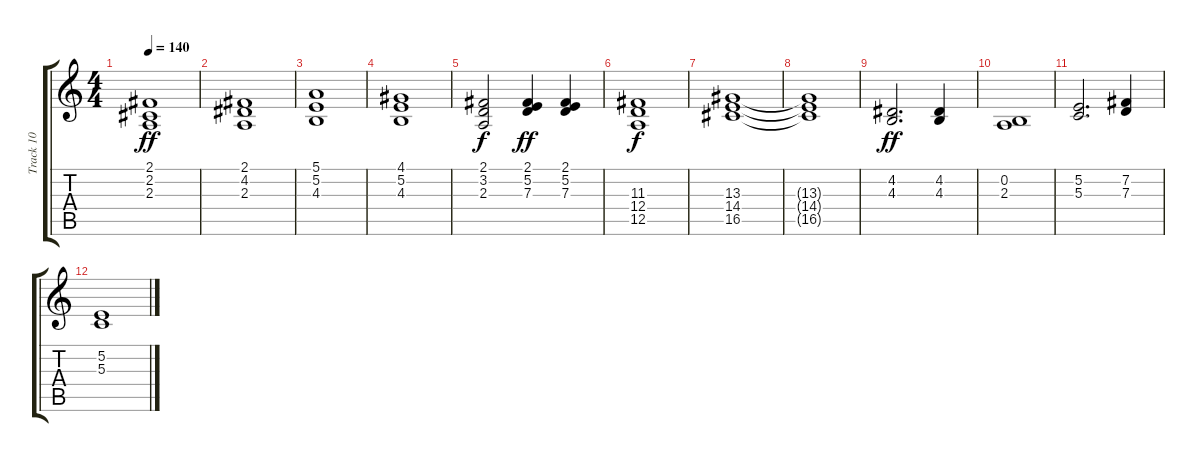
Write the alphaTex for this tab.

\track ("Track 10" "Track 10") {instrument trumpet}
\staff {score tabs}
\tuning (E4 B3 G3 D3 A2 E2) {hide}
\ts (4 4)
\tempo 140
\clef g2
\ks c
(2.1 2.2 2.3).1{dy ff} |
(2.1 4.2 2.3).1 |
(5.1 5.2 4.3).1 |
(4.1 5.2 4.3).1 |
(2.1 3.2 2.3).2{dy f} (2.1 5.2 7.3).4{dy ff} (2.1 5.2 7.3).4 |
(11.3 12.4 12.5).1{dy f} |
(13.3 14.4 16.5).1 |
(13.3{t} 14.4{t} 16.5{t}).1 |
(4.2 4.3).2{d dy ff} (4.2 4.3).4 |
(0.2 2.3).1 |
(5.2 5.3).2{d} (7.2 7.3).4 |
(5.2 5.3).1
